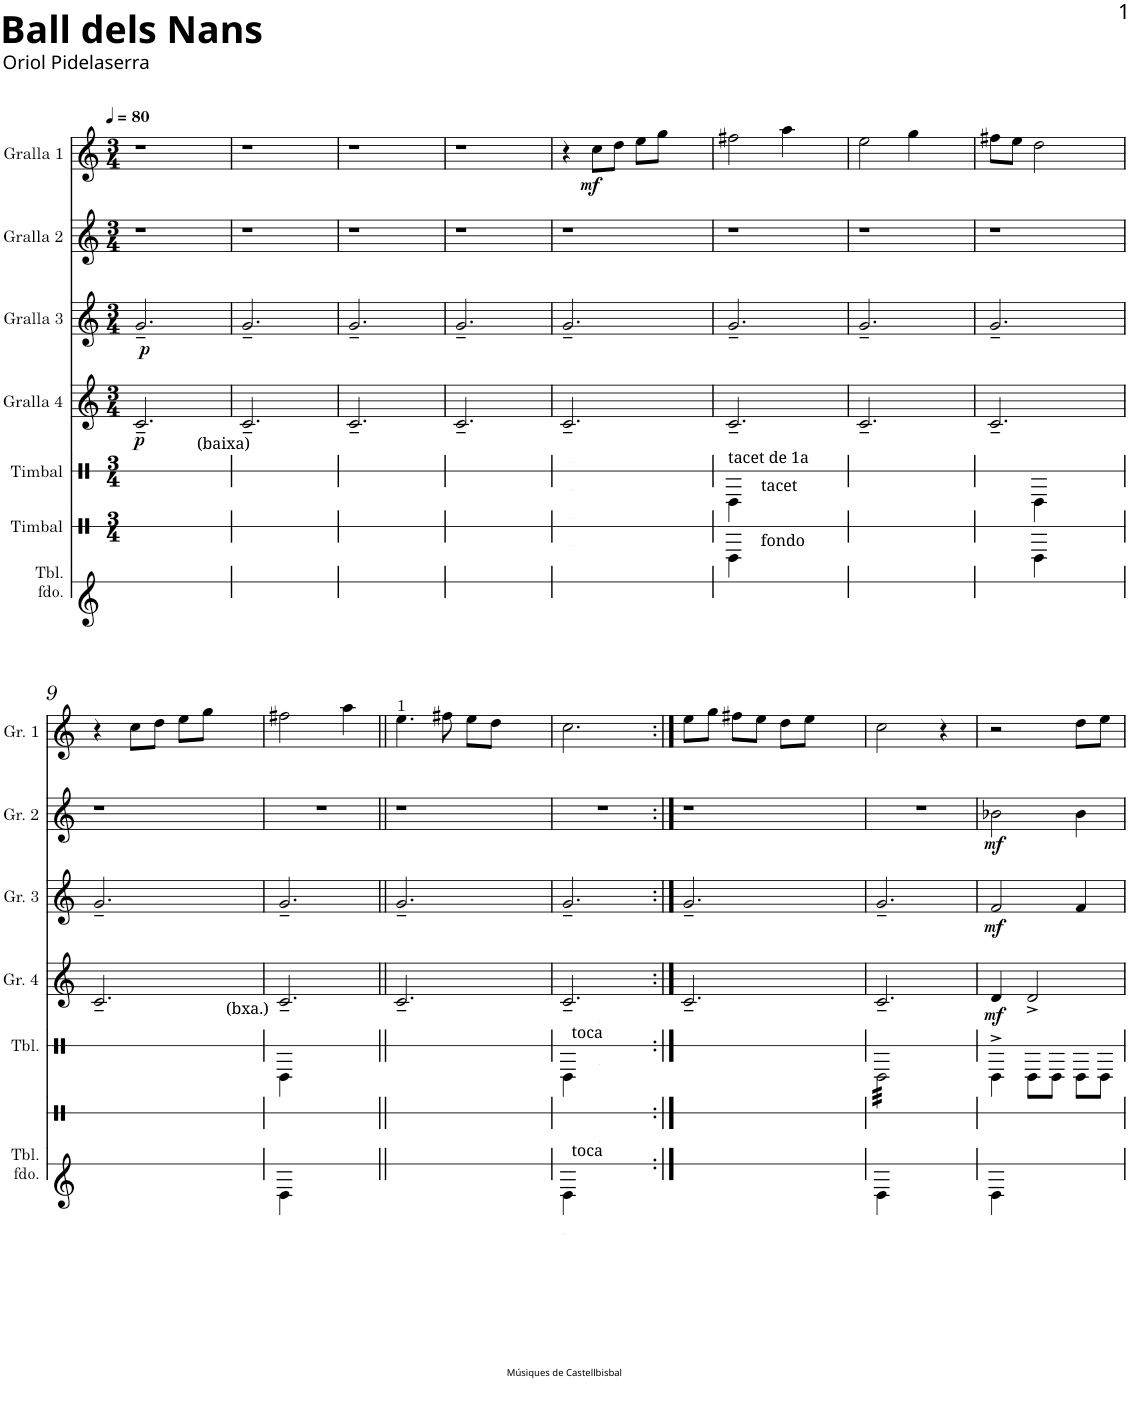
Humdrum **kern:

**kern	**kern	**kern	**kern	**dynam	**kern	**dynam	**kern	**dynam	**kern	**dynam
*part7	*part6	*part5	*part4	*part4	*part3	*part3	*part2	*part2	*part1	*part1
*staff7	*staff6	*staff5	*staff4	*staff4	*staff3	*staff3	*staff2	*staff2	*staff1	*staff1
*I"Tbl. fdo.	*I"Timbal	*I"Timbal	*I"Gralla 4	*	*I"Gralla 3	*	*I"Gralla 2	*	*I"Gralla 1	*
*I'Tbl. fdo.	*	*I'Tbl.	*I'Gr. 4	*	*I'Gr. 3	*	*I'Gr. 2	*	*I'Gr. 1	*
*stria1	*stria1	*stria1	*	*	*	*	*	*	*	*
*clefG2	*clefX	*clefX	*clefG2	*	*clefG2	*	*clefG2	*	*clefG2	*
*k[]	*k[]	*k[]	*k[]	*	*k[]	*	*k[]	*	*k[]	*
*	*M3/4	*M3/4	*M3/4	*	*M3/4	*	*M3/4	*	*M3/4	*
*MM80	*MM80	*MM80	*MM80	*	*MM80	*	*MM80	*	*MM80	*
=1	=1	=1	=1	=1	=1	=1	=1	=1	=1	=1
!	!	!	!	!LO:DY:b	!	!	!	!	!	!
*	*	*	*	*	*^	*	*	*	*	*
1ryy	2.ryy	2.ryy	2.c~/	p	2.g~/	16ryy	.	2.r	.	2.r	.
!	!	!	!	!	!	!	!LO:DY:b	!	!	!	!
.	.	.	.	.	.	2...ryy	p	.	.	.	.
!	!	!	!LO:TX:b:t=(baixa)	!	!	!	!	!	!	!	!
.	4ryy	4ryy	4ryy	.	4ryy	.	.	4ryy	.	4ryy	.
*	*	*	*	*	*v	*v	*	*	*	*	*
=2	=2	=2	=2	=2	=2	=2	=2	=2	=2	=2
1ryy	2.ryy	2.ryy	2.c~/	.	2.g~/	.	2.r	.	2.r	.
.	4ryy	4ryy	4ryy	.	4ryy	.	4ryy	.	4ryy	.
=3	=3	=3	=3	=3	=3	=3	=3	=3	=3	=3
1ryy	2.ryy	2.ryy	2.c~/	.	2.g~/	.	2.r	.	2.r	.
.	4ryy	4ryy	4ryy	.	4ryy	.	4ryy	.	4ryy	.
=4	=4	=4	=4	=4	=4	=4	=4	=4	=4	=4
1ryy	2.ryy	2.ryy	2.c~/	.	2.g~/	.	2.r	.	2.r	.
.	4ryy	4ryy	4ryy	.	4ryy	.	4ryy	.	4ryy	.
=5	=5	=5	=5	=5	=5	=5	=5	=5	=5	=5
*	*^	*^	*	*	*	*	*	*	*^	*
1ryy	2.ryy	16ryy	2.ryy	16ryy	2.c~/	.	2.g~/	.	2.r	.	4r	8.ryy	.
!	!	!	!	!LO:TX:b:t=.	!	!	!	!	!	!	!	!	!
!	!	!	!	!LO:TX:a:t=.	!	!	!	!	!	!	!	!	!
!	!	!LO:TX:b:t=.	!	!	!	!	!	!	!	!	!	!	!
!	!	!LO:TX:a:t=.	!	!	!	!	!	!	!	!	!	!	!
.	.	2...ryy	.	2...ryy	.	.	.	.	.	.	.	.	.
!	!	!	!	!	!	!	!	!	!	!	!	!	!LO:DY:b
.	.	.	.	.	.	.	.	.	.	.	.	2ryy	mf
.	.	.	.	.	.	.	.	.	.	.	8cc\L	.	.
.	.	.	.	.	.	.	.	.	.	.	8dd\J	.	.
.	.	.	.	.	.	.	.	.	.	.	8ee\L	.	.
.	.	.	.	.	.	.	.	.	.	.	8gg\J	.	.
.	.	.	.	.	.	.	.	.	.	.	.	4ryy	.
.	4ryy	.	4ryy	.	4ryy	.	4ryy	.	4ryy	.	4ryy	.	.
.	.	.	.	.	.	.	.	.	.	.	.	16ryy	.
=6	=6	=6	=6	=6	=6	=6	=6	=6	=6	=6	=6	=6	=6
!	!	!	!LO:TX:a:t=tacet de 1a	!	!	!	!	!	!	!	!	!	!
*	*v	*v	*	*	*	*	*	*	*	*	*v	*v	*
*	*	*v	*v	*	*	*	*	*	*	*	*
1ryy	4e\	4e\	2.c~/	.	2.g~/	.	2.r	.	2ff#X\	.
!	!	!LO:TX:b:t=tacet	!	!	!	!	!	!	!	!
!	!LO:TX:b:t=fondo	!	!	!	!	!	!	!	!	!
.	2ryy	2ryy	.	.	.	.	.	.	.	.
.	.	.	.	.	.	.	.	.	4aa\	.
.	4ryy	4ryy	4ryy	.	4ryy	.	4ryy	.	4ryy	.
=7	=7	=7	=7	=7	=7	=7	=7	=7	=7	=7
1ryy	2.ryy	2.ryy	2.c~/	.	2.g~/	.	2.r	.	2ee\	.
.	.	.	.	.	.	.	.	.	4gg\	.
.	4ryy	4ryy	4ryy	.	4ryy	.	4ryy	.	4ryy	.
=8	=8	=8	=8	=8	=8	=8	=8	=8	=8	=8
1ryy	4ryy	4ryy	2.c~/	.	2.g~/	.	2.r	.	8ff#X\L	.
.	.	.	.	.	.	.	.	.	8ee\J	.
.	4e\	4e\	.	.	.	.	.	.	2dd\	.
.	4ryy	4ryy	.	.	.	.	.	.	.	.
.	4ryy	4ryy	4ryy	.	4ryy	.	4ryy	.	4ryy	.
!!LO:LB:g=z
=9	=9	=9	=9	=9	=9	=9	=9	=9	=9	=9
*clefX	*	*	*	*	*	*	*	*	*	*
1ryy	2.ryy	2.ryy	2.c~/	.	2.g~/	.	2.r	.	4r	.
.	.	.	.	.	.	.	.	.	8cc\L	.
.	.	.	.	.	.	.	.	.	8dd\J	.
.	.	.	.	.	.	.	.	.	8ee\L	.
.	.	.	.	.	.	.	.	.	8gg\J	.
!	!	!	!LO:TX:b:t=(bxa.)	!	!	!	!	!	!	!
.	4ryy	4ryy	4ryy	.	4ryy	.	4ryy	.	4ryy	.
=10	=10	=10	=10	=10	=10	=10	=10	=10	=10	=10
4e\	2.ryy	4e\	2.c~/	.	2.g~/	.	2.r	.	2ff#X\	.
2ryy	.	2ryy	.	.	.	.	.	.	.	.
.	.	.	.	.	.	.	.	.	4aa\	.
=11||	=11||	=11||	=11||	=11||	=11||	=11||	=11||	=11||	=11||	=11||
1ryy	2.ryy	2.ryy	2.c~/	.	2.g~/	.	2.r	.	4.ee\	.
.	.	.	.	.	.	.	.	.	8ff#X\	.
.	.	.	.	.	.	.	.	.	8ee\L	.
.	.	.	.	.	.	.	.	.	8dd\J	.
.	4ryy	4ryy	4ryy	.	4ryy	.	4ryy	.	4ryy	.
=12	=12	=12	=12	=12	=12	=12	=12	=12	=12	=12
*^	*	*^	*	*	*	*	*	*	*	*
4e\	16ryy	2.ryy	4e\	16ryy	2.c~/	.	2.g~/	.	2.r	.	2.cc\	.
!	!	!	!	!LO:TX:a:t=toca	!	!	!	!	!	!	!	!
!	!LO:TX:a:t=toca	!	!	!	!	!	!	!	!	!	!	!
.	2ryy	.	.	2ryy	.	.	.	.	.	.	.	.
!	!	!	!LO:TX:b:t=.	!	!	!	!	!	!	!	!	!
!	!	!	!LO:TX:a:t=.	!	!	!	!	!	!	!	!	!
!LO:TX:a:t=.	!	!	!	!	!	!	!	!	!	!	!	!
2ryy	.	.	2ryy	.	.	.	.	.	.	.	.	.
.	8.ryy	.	.	8.ryy	.	.	.	.	.	.	.	.
*v	*v	*	*v	*v	*	*	*	*	*	*	*	*
=13:|!	=13:|!	=13:|!	=13:|!	=13:|!	=13:|!	=13:|!	=13:|!	=13:|!	=13:|!	=13:|!
1ryy	2.ryy	2.ryy	2.c~/	.	2.g~/	.	2.r	.	8ee\L	.
.	.	.	.	.	.	.	.	.	8gg\J	.
.	.	.	.	.	.	.	.	.	8ff#X\L	.
.	.	.	.	.	.	.	.	.	8ee\J	.
.	.	.	.	.	.	.	.	.	8dd\L	.
.	.	.	.	.	.	.	.	.	8ee\J	.
.	4ryy	4ryy	4ryy	.	4ryy	.	4ryy	.	4ryy	.
=14	=14	=14	=14	=14	=14	=14	=14	=14	=14	=14
*	*	*tremolo	*	*	*	*	*	*	*	*
4e\	2.ryy	32e\LLL	2.c~/	.	2.g~/	.	2.r	.	2cc\	.
.	.	32e\	.	.	.	.	.	.	.	.
.	.	32e\	.	.	.	.	.	.	.	.
.	.	32e\	.	.	.	.	.	.	.	.
.	.	32e\	.	.	.	.	.	.	.	.
.	.	32e\	.	.	.	.	.	.	.	.
.	.	32e\	.	.	.	.	.	.	.	.
.	.	32e\	.	.	.	.	.	.	.	.
2ryy	.	32e\	.	.	.	.	.	.	.	.
.	.	32e\	.	.	.	.	.	.	.	.
.	.	32e\	.	.	.	.	.	.	.	.
.	.	32e\	.	.	.	.	.	.	.	.
.	.	32e\	.	.	.	.	.	.	.	.
.	.	32e\	.	.	.	.	.	.	.	.
.	.	32e\	.	.	.	.	.	.	.	.
.	.	32e\JJJ	.	.	.	.	.	.	.	.
*	*	*Xtremolo	*	*	*	*	*	*	*	*
.	.	4ryy	.	.	.	.	.	.	4r	.
=15	=15	=15	=15	=15	=15	=15	=15	=15	=15	=15
!	!	!	!	!LO:DY:b	!	!LO:DY:b	!	!LO:DY:b	!	!
4e\	2.ryy	4e^\	4d/	mf	2f/	mf	2b-X\	mf	2r	.
2ryy	.	8e\L	2d^/	.	.	.	.	.	.	.
.	.	8e\J	.	.	.	.	.	.	.	.
.	.	8e\L	.	.	4f/	.	4b-\	.	8dd\L	.
.	.	8e\J	.	.	.	.	.	.	8ee\J	.
=	=	=	=	=	=	=	=	=	=	=
*-	*-	*-	*-	*-	*-	*-	*-	*-	*-	*-
